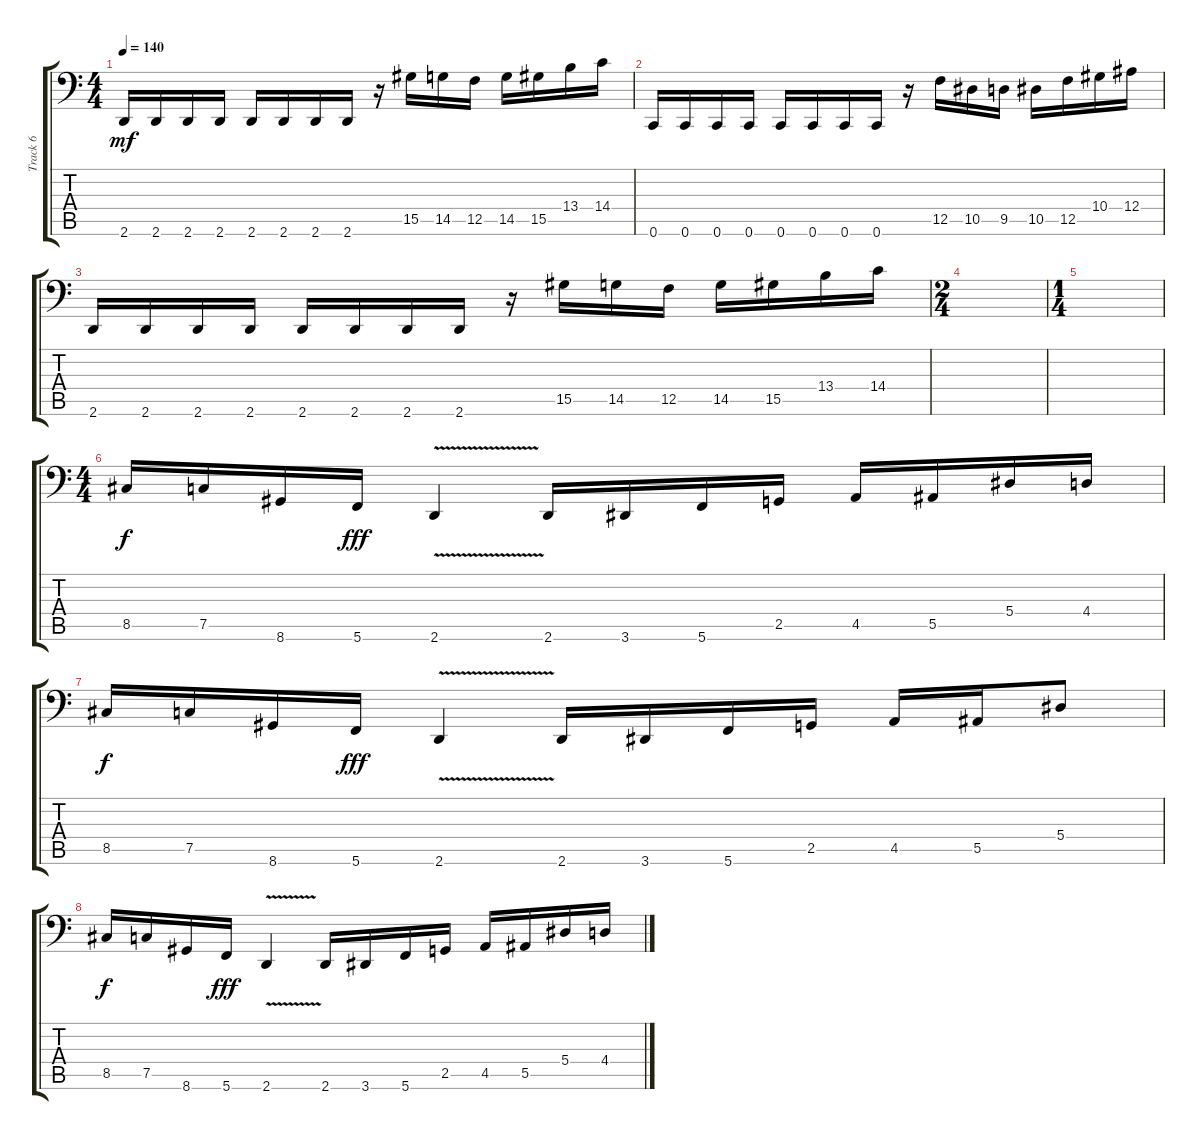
\track ("Track 6" "Track 6") {instrument electricbassfinger}
\staff {score tabs}
\tuning (C3 G2 Eb2 Bb1 F1 C1) {hide}
\ts (4 4)
\tempo 140
\clef f4
\ks c
2.6.16{dy mf} 2.6.16 2.6.16 2.6.16 2.6.16 2.6.16 2.6.16 2.6.16 r.16 15.5.16 14.5.16 12.5.16 14.5.16 15.5.16 13.4.16 14.4.16 |
0.6.16 0.6.16 0.6.16 0.6.16 0.6.16 0.6.16 0.6.16 0.6.16 r.16 12.5.16 10.5.16 9.5.16 10.5.16 12.5.16 10.4.16 12.4.16 |
2.6.16 2.6.16 2.6.16 2.6.16 2.6.16 2.6.16 2.6.16 2.6.16 r.16 15.5.16 14.5.16 12.5.16 14.5.16 15.5.16 13.4.16 14.4.16 |
\ts (2 4)
|
\ts (1 4)
|
\ts (4 4)
8.5.16{dy f} 7.5.16 8.6.16 5.6.16{dy fff} 2.6{v}.4 2.6.16 3.6.16 5.6.16 2.5.16 4.5.16 5.5.16 5.4.16 4.4.16 |
8.5.16{dy f} 7.5.16 8.6.16 5.6.16{dy fff} 2.6{v}.4 2.6.16 3.6.16 5.6.16 2.5.16 4.5.16 5.5.16 5.4.8 |
8.5.16{dy f} 7.5.16 8.6.16 5.6.16{dy fff} 2.6{v}.4 2.6.16 3.6.16 5.6.16 2.5.16 4.5.16 5.5.16 5.4.16 4.4.16
